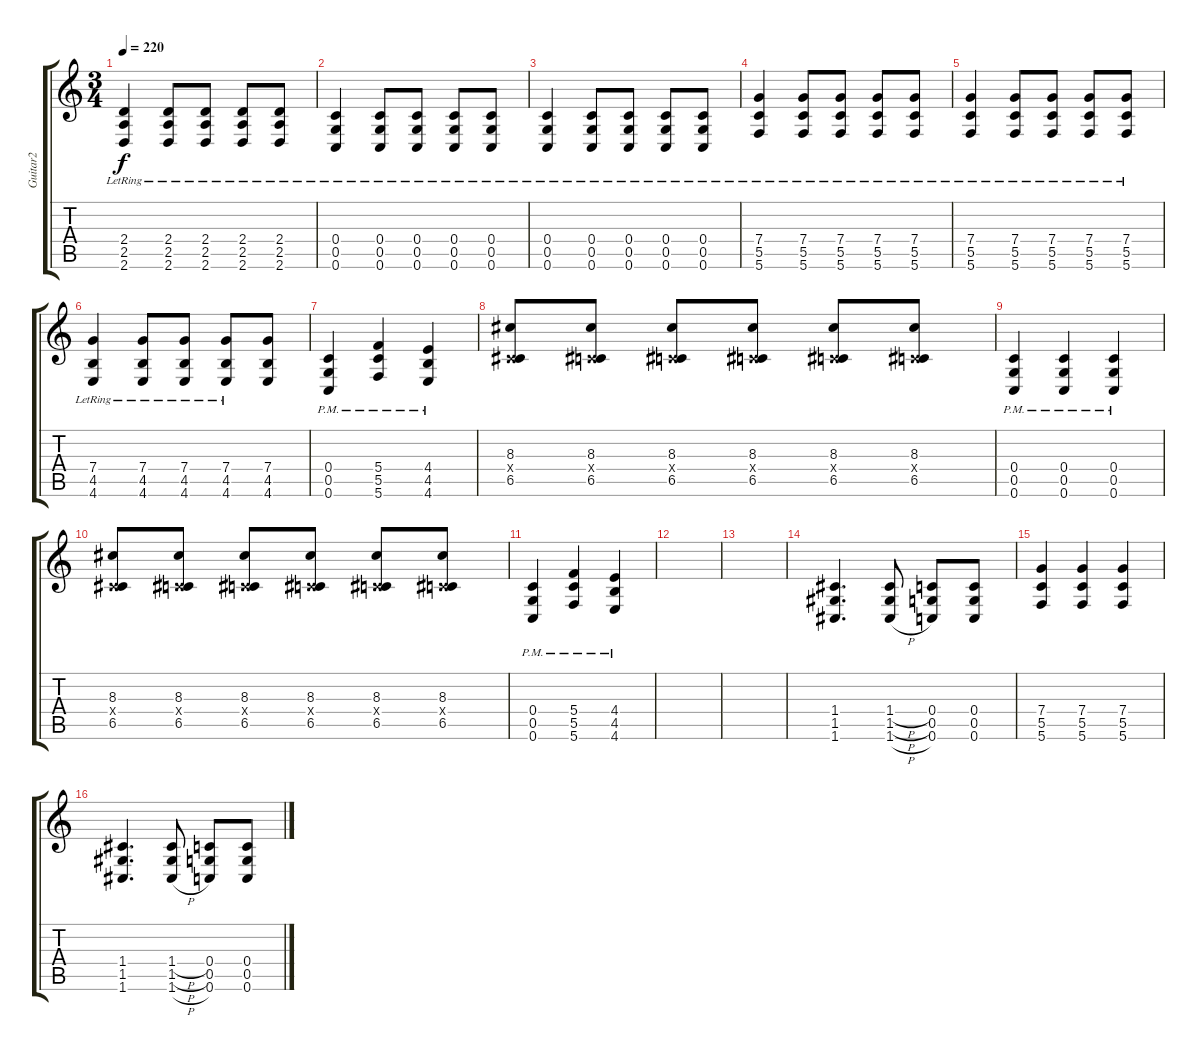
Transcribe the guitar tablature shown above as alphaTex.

\track ("Guitar2" "Guitar2") {instrument distortionguitar}
\staff {score tabs}
\tuning (D4 A3 F3 C3 G2 C2) {hide}
\ts (3 4)
\tempo 220
\clef g2
\ks c
(2.4{lr} 2.5{lr} 2.6{lr}).4{dy f} (2.4{lr} 2.5{lr} 2.6{lr}).8 (2.4{lr} 2.5{lr} 2.6{lr}).8 (2.4{lr} 2.5{lr} 2.6{lr}).8 (2.4{lr} 2.5{lr} 2.6{lr}).8 |
(0.4{lr} 0.5{lr} 0.6{lr}).4 (0.4{lr} 0.5{lr} 0.6{lr}).8 (0.4{lr} 0.5{lr} 0.6{lr}).8 (0.4{lr} 0.5{lr} 0.6{lr}).8 (0.4{lr} 0.5{lr} 0.6{lr}).8 |
(0.4{lr} 0.5{lr} 0.6{lr}).4 (0.4{lr} 0.5{lr} 0.6{lr}).8 (0.4{lr} 0.5{lr} 0.6{lr}).8 (0.4{lr} 0.5{lr} 0.6{lr}).8 (0.4{lr} 0.5{lr} 0.6{lr}).8 |
(7.4{lr} 5.5{lr} 5.6{lr}).4 (7.4{lr} 5.5{lr} 5.6{lr}).8 (7.4{lr} 5.5{lr} 5.6{lr}).8 (7.4{lr} 5.5{lr} 5.6{lr}).8 (7.4{lr} 5.5{lr} 5.6{lr}).8 |
(7.4{lr} 5.5{lr} 5.6{lr}).4 (7.4{lr} 5.5{lr} 5.6{lr}).8 (7.4{lr} 5.5{lr} 5.6{lr}).8 (7.4{lr} 5.5{lr} 5.6{lr}).8 (7.4{lr} 5.5{lr} 5.6{lr}).8 |
(7.4{lr} 4.5{lr} 4.6{lr}).4 (7.4{lr} 4.5{lr} 4.6{lr}).8 (7.4{lr} 4.5{lr} 4.6{lr}).8 (7.4{lr} 4.5{lr} 4.6{lr}).8 (7.4 4.5 4.6).8 |
(0.4{pm} 0.5{pm} 0.6{pm}).4 (5.4{pm} 5.5{pm} 5.6{pm}).4 (4.4{pm} 4.5{pm} 4.6{pm}).4 |
(8.3 0.4{x} 6.5).8 (8.3 0.4{x} 6.5).8 (8.3 0.4{x} 6.5).8 (8.3 0.4{x} 6.5).8 (8.3 0.4{x} 6.5).8 (8.3 0.4{x} 6.5).8 |
(0.4{pm} 0.5{pm} 0.6{pm}).4 (0.4{pm} 0.5{pm} 0.6{pm}).4 (0.4{pm} 0.5{pm} 0.6{pm}).4 |
(8.3 0.4{x} 6.5).8 (8.3 0.4{x} 6.5).8 (8.3 0.4{x} 6.5).8 (8.3 0.4{x} 6.5).8 (8.3 0.4{x} 6.5).8 (8.3 0.4{x} 6.5).8 |
(0.4{pm} 0.5{pm} 0.6{pm}).4 (5.4{pm} 5.5{pm} 5.6{pm}).4 (4.4{pm} 4.5{pm} 4.6{pm}).4 |
|
|
(1.4 1.5 1.6).4{d} (1.4{h} 1.5{h} 1.6{h}).8 (0.4 0.5 0.6).8 (0.4 0.5 0.6).8 |
(7.4 5.5 5.6).4 (7.4 5.5 5.6).4 (7.4 5.5 5.6).4 |
(1.4 1.5 1.6).4{d} (1.4{h} 1.5{h} 1.6{h}).8 (0.4 0.5 0.6).8 (0.4 0.5 0.6).8
